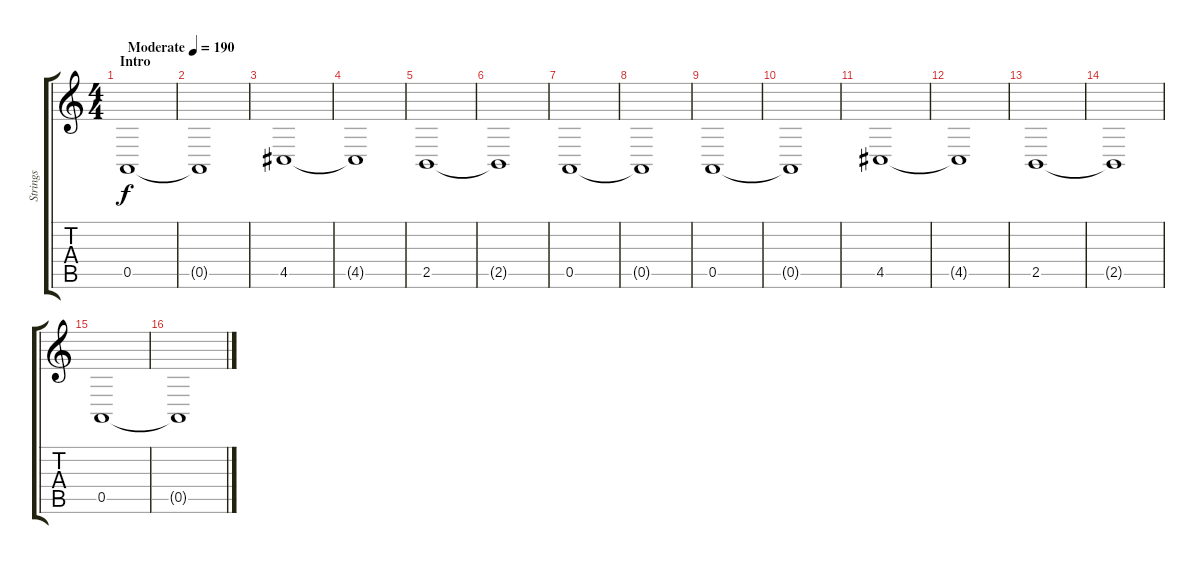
\track ("Strings" "Strings") {instrument violin}
\staff {score tabs}
\tuning (E4 B3 G3 D3 A2 E2) {hide}
\ts (4 4)
\section ("" "Intro")
\tempo (190 "Moderate")
\clef g2
\ks c
0.5.1{dy f instrument violin} |
0.5{t}.1 |
4.5.1 |
4.5{t}.1 |
2.5.1 |
2.5{t}.1 |
0.5.1 |
0.5{t}.1 |
0.5.1 |
0.5{t}.1 |
4.5.1 |
4.5{t}.1 |
2.5.1 |
2.5{t}.1 |
0.5.1 |
0.5{t}.1
